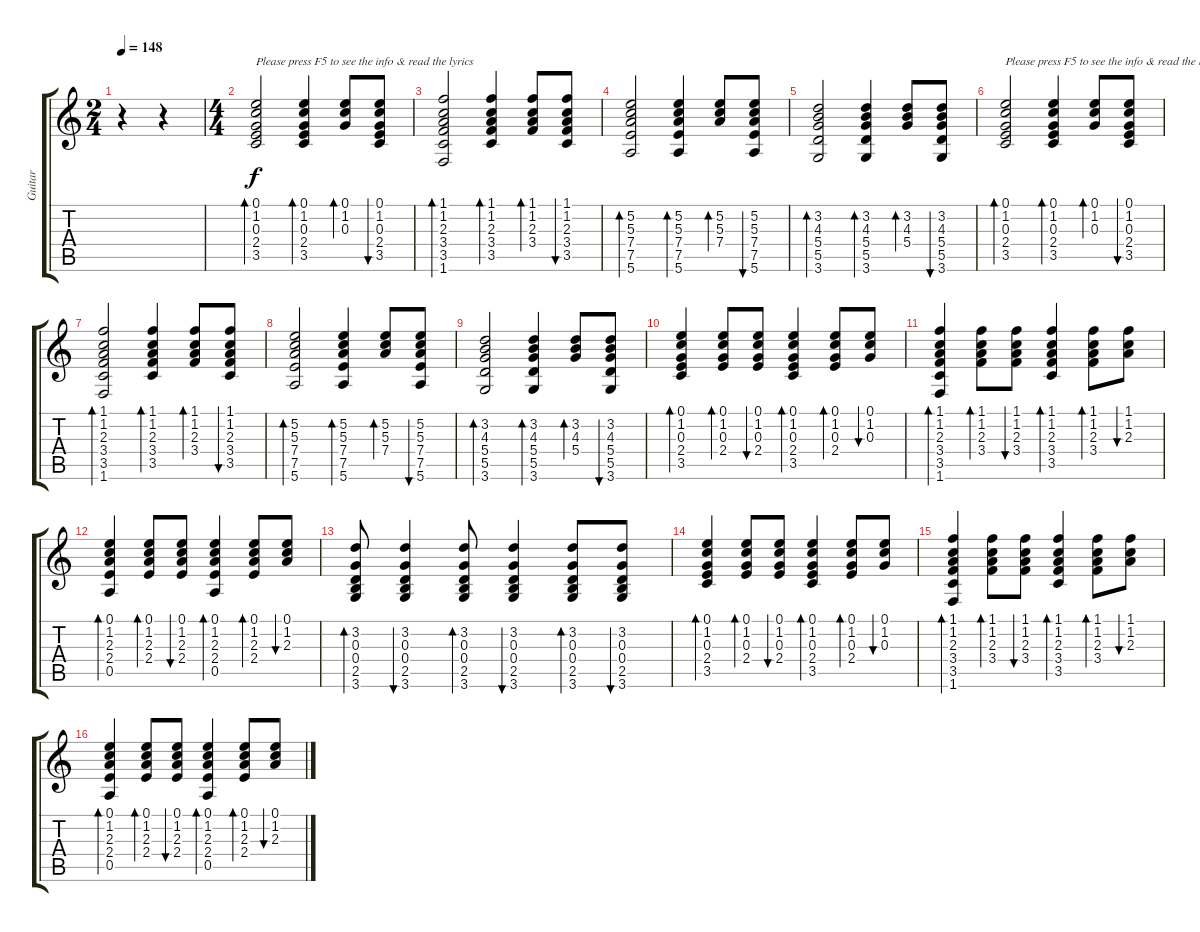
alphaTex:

\track ("Guitar" "Guitar") {instrument acousticguitarsteel}
\staff {score tabs}
\tuning (E4 B3 G3 D3 A2 E2) {hide}
\ts (2 4)
\tempo 148
\clef g2
\ks c
r.4{dy f instrument acousticguitarsteel} r.4 |
\ts (4 4)
(0.1 1.2 0.3 2.4 3.5).2{bd 120 txt "Please press F5 to see the info & read the lyrics"} (0.1 1.2 0.3 2.4 3.5).4{bd 120} (0.1 1.2 0.3).8{bd 120} (0.1 1.2 0.3 2.4 3.5).8{bu 60} |
(1.1 1.2 2.3 3.4 3.5 1.6).2{bd 120} (1.1 1.2 2.3 3.4 3.5).4{bd 120} (1.1 1.2 2.3 3.4).8{bd 120} (1.1 1.2 2.3 3.4 3.5).8{bu 60} |
(5.2 5.3 7.4 7.5 5.6).2{bd 120} (5.2 5.3 7.4 7.5 5.6).4{bd 120} (5.2 5.3 7.4).8{bd 120} (5.2 5.3 7.4 7.5 5.6).8{bu 60} |
(3.2 4.3 5.4 5.5 3.6).2{bd 120} (3.2 4.3 5.4 5.5 3.6).4{bd 120} (3.2 4.3 5.4).8{bd 120} (3.2 4.3 5.4 5.5 3.6).8{bu 60} |
(0.1 1.2 0.3 2.4 3.5).2{bd 120 txt "Please press F5 to see the info & read the lyrics"} (0.1 1.2 0.3 2.4 3.5).4{bd 120} (0.1 1.2 0.3).8{bd 120} (0.1 1.2 0.3 2.4 3.5).8{bu 60} |
(1.1 1.2 2.3 3.4 3.5 1.6).2{bd 120} (1.1 1.2 2.3 3.4 3.5).4{bd 120} (1.1 1.2 2.3 3.4).8{bd 120} (1.1 1.2 2.3 3.4 3.5).8{bu 60} |
(5.2 5.3 7.4 7.5 5.6).2{bd 120} (5.2 5.3 7.4 7.5 5.6).4{bd 120} (5.2 5.3 7.4).8{bd 120} (5.2 5.3 7.4 7.5 5.6).8{bu 60} |
(3.2 4.3 5.4 5.5 3.6).2{bd 120} (3.2 4.3 5.4 5.5 3.6).4{bd 120} (3.2 4.3 5.4).8{bd 120} (3.2 4.3 5.4 5.5 3.6).8{bu 60} |
(0.1 1.2 0.3 2.4 3.5).4{bd 30} (0.1 1.2 0.3 2.4).8{bd 30} (0.1 1.2 0.3 2.4).8{bu 30} (0.1 1.2 0.3 2.4 3.5).4{bd 30} (0.1 1.2 0.3 2.4).8{bd 30} (0.1 1.2 0.3).8{bu 30} |
(1.1 1.2 2.3 3.4 3.5 1.6).4{bd 30} (1.1 1.2 2.3 3.4).8{bd 30} (1.1 1.2 2.3 3.4).8{bu 30} (1.1 1.2 2.3 3.4 3.5).4{bd 30} (1.1 1.2 2.3 3.4).8{bd 30} (1.1 1.2 2.3).8{bu 30} |
(0.1 1.2 2.3 2.4 0.5).4{bd 30} (0.1 1.2 2.3 2.4).8{bd 30} (0.1 1.2 2.3 2.4).8{bu 30} (0.1 1.2 2.3 2.4 0.5).4{bd 30} (0.1 1.2 2.3 2.4).8{bd 30} (0.1 1.2 2.3).8{bu 30} |
(3.2 0.3 0.4 2.5 3.6).8{bd 30} (3.2 0.3 0.4 2.5 3.6).4{bu 30} (3.2 0.3 0.4 2.5 3.6).8{bd 30} (3.2 0.3 0.4 2.5 3.6).4{bu 30} (3.2 0.3 0.4 2.5 3.6).8{bd 30} (3.2 0.3 0.4 2.5 3.6).8{bu 30} |
(0.1 1.2 0.3 2.4 3.5).4{bd 30} (0.1 1.2 0.3 2.4).8{bd 30} (0.1 1.2 0.3 2.4).8{bu 30} (0.1 1.2 0.3 2.4 3.5).4{bd 30} (0.1 1.2 0.3 2.4).8{bd 30} (0.1 1.2 0.3).8{bu 30} |
(1.1 1.2 2.3 3.4 3.5 1.6).4{bd 30} (1.1 1.2 2.3 3.4).8{bd 30} (1.1 1.2 2.3 3.4).8{bu 30} (1.1 1.2 2.3 3.4 3.5).4{bd 30} (1.1 1.2 2.3 3.4).8{bd 30} (1.1 1.2 2.3).8{bu 30} |
(0.1 1.2 2.3 2.4 0.5).4{bd 30} (0.1 1.2 2.3 2.4).8{bd 30} (0.1 1.2 2.3 2.4).8{bu 30} (0.1 1.2 2.3 2.4 0.5).4{bd 30} (0.1 1.2 2.3 2.4).8{bd 30} (0.1 1.2 2.3).8{bu 30}
